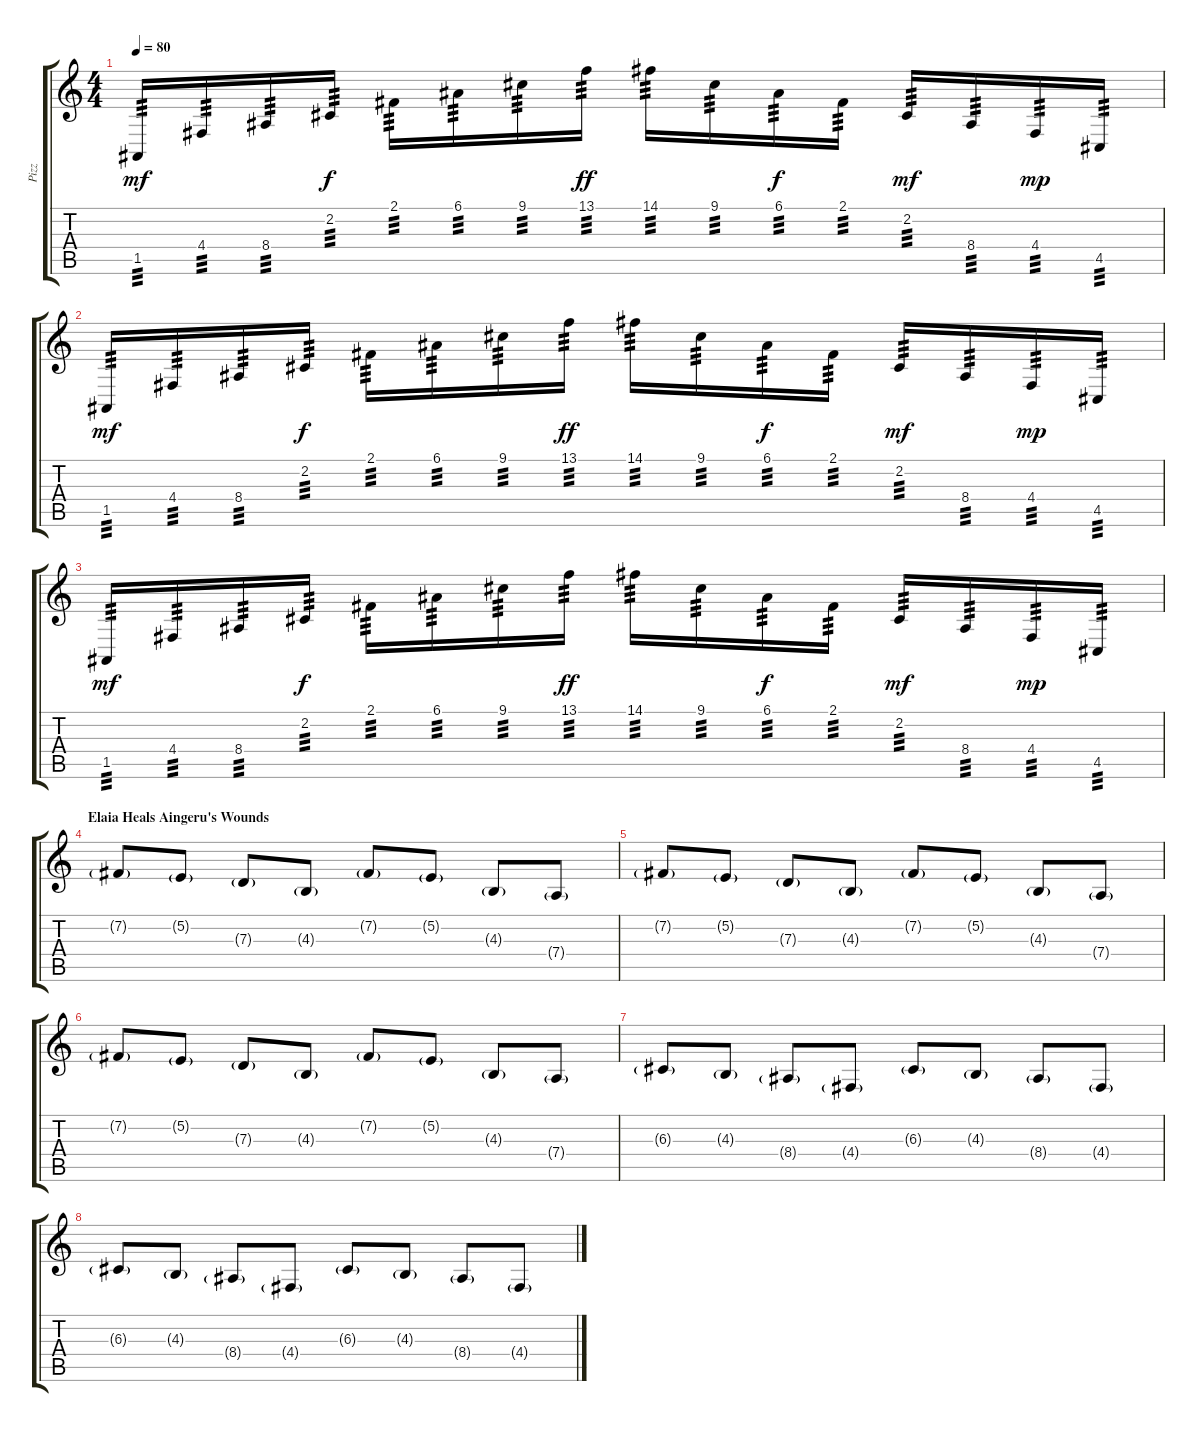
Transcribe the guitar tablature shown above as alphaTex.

\track ("Pizz" "Pizz") {instrument pizzicatostrings}
\staff {score tabs}
\tuning (E4 B3 G3 D3 A2 E2) {hide}
\ts (4 4)
\tempo 80
\clef g2
\ks c
1.5.16{tp 3 dy mf instrument synthstrings1} 4.4.16{tp 3} 8.4.16{tp 3} 2.2.16{tp 3 dy f} 2.1.16{tp 3} 6.1.16{tp 3} 9.1.16{tp 3} 13.1.16{tp 3 dy ff} 14.1.16{tp 3} 9.1.16{tp 3} 6.1.16{tp 3 dy f} 2.1.16{tp 3} 2.2.16{tp 3 dy mf} 8.4.16{tp 3} 4.4.16{tp 3 dy mp} 4.5.16{tp 3} |
1.5.16{tp 3 dy mf instrument synthstrings1} 4.4.16{tp 3} 8.4.16{tp 3} 2.2.16{tp 3 dy f} 2.1.16{tp 3} 6.1.16{tp 3} 9.1.16{tp 3} 13.1.16{tp 3 dy ff} 14.1.16{tp 3} 9.1.16{tp 3} 6.1.16{tp 3 dy f} 2.1.16{tp 3} 2.2.16{tp 3 dy mf} 8.4.16{tp 3} 4.4.16{tp 3 dy mp} 4.5.16{tp 3} |
1.5.16{tp 3 dy mf instrument synthstrings1} 4.4.16{tp 3} 8.4.16{tp 3} 2.2.16{tp 3 dy f} 2.1.16{tp 3} 6.1.16{tp 3} 9.1.16{tp 3} 13.1.16{tp 3 dy ff} 14.1.16{tp 3} 9.1.16{tp 3} 6.1.16{tp 3 dy f} 2.1.16{tp 3} 2.2.16{tp 3 dy mf} 8.4.16{tp 3} 4.4.16{tp 3 dy mp} 4.5.16{tp 3} |
\section ("" "Elaia Heals Aingeru's Wounds")
7.2{g}.8{instrument orchestralharp} 5.2{g}.8 7.3{g}.8 4.3{g}.8 7.2{g}.8 5.2{g}.8 4.3{g}.8 7.4{g}.8 |
7.2{g}.8 5.2{g}.8 7.3{g}.8 4.3{g}.8 7.2{g}.8 5.2{g}.8 4.3{g}.8 7.4{g}.8 |
7.2{g}.8 5.2{g}.8 7.3{g}.8 4.3{g}.8 7.2{g}.8 5.2{g}.8 4.3{g}.8 7.4{g}.8 |
6.3{g}.8 4.3{g}.8 8.4{g}.8 4.4{g}.8 6.3{g}.8 4.3{g}.8 8.4{g}.8 4.4{g}.8 |
6.3{g}.8 4.3{g}.8 8.4{g}.8 4.4{g}.8 6.3{g}.8 4.3{g}.8 8.4{g}.8 4.4{g}.8
